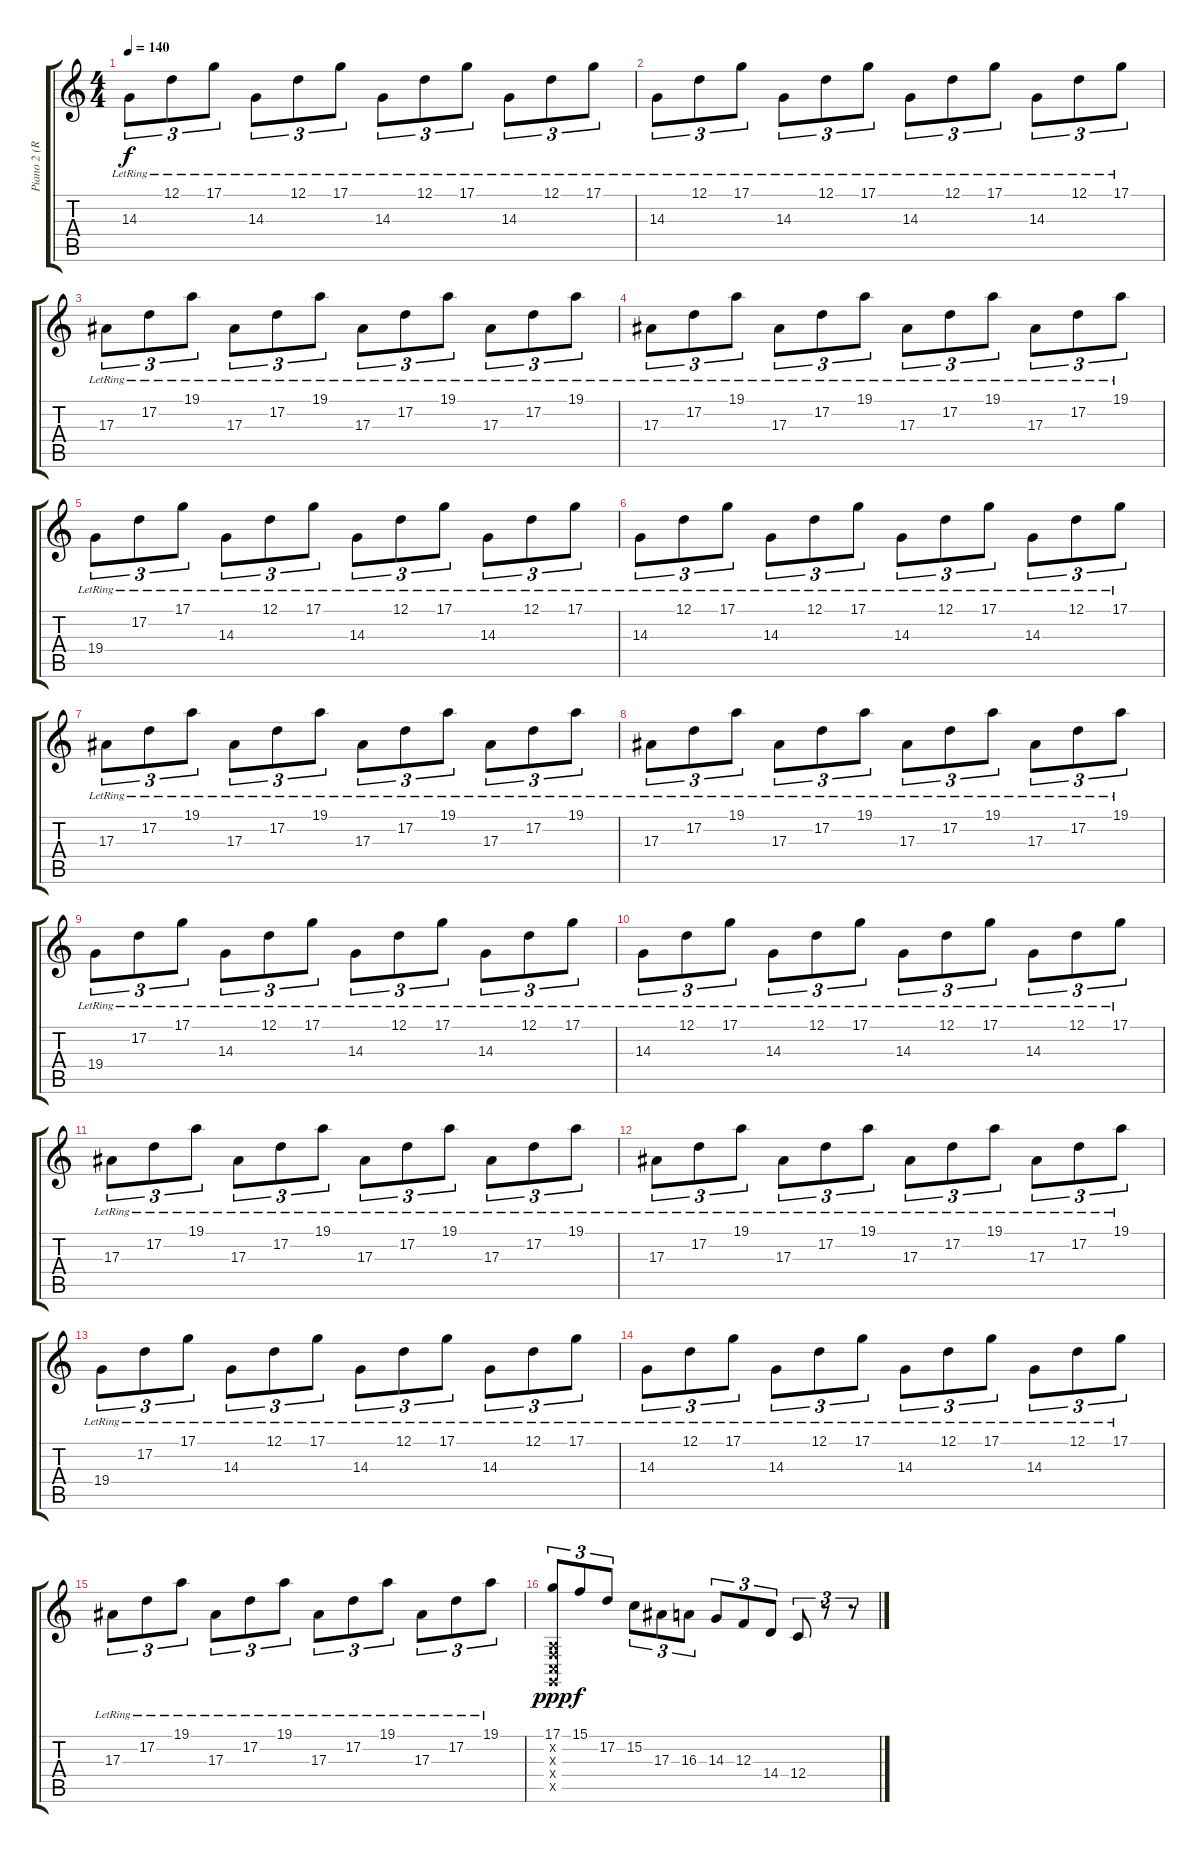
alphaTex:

\track ("Piano 2 (Right Hand)" "Piano 2 (R") {instrument brightacousticpiano}
\staff {score tabs}
\tuning (D4 A3 F3 C3 G2 C2) {hide}
\ts (4 4)
\tempo 140
\clef g2
\ks c
14.3{lr}.8{tu (3 2) dy f} 12.1{lr}.8{tu (3 2)} 17.1{lr}.8{tu (3 2)} 14.3{lr}.8{tu (3 2)} 12.1{lr}.8{tu (3 2)} 17.1{lr}.8{tu (3 2)} 14.3{lr}.8{tu (3 2)} 12.1{lr}.8{tu (3 2)} 17.1{lr}.8{tu (3 2)} 14.3{lr}.8{tu (3 2)} 12.1{lr}.8{tu (3 2)} 17.1{lr}.8{tu (3 2)} |
14.3{lr}.8{tu (3 2)} 12.1{lr}.8{tu (3 2)} 17.1{lr}.8{tu (3 2)} 14.3{lr}.8{tu (3 2)} 12.1{lr}.8{tu (3 2)} 17.1{lr}.8{tu (3 2)} 14.3{lr}.8{tu (3 2)} 12.1{lr}.8{tu (3 2)} 17.1{lr}.8{tu (3 2)} 14.3{lr}.8{tu (3 2)} 12.1{lr}.8{tu (3 2)} 17.1{lr}.8{tu (3 2)} |
17.3{lr}.8{tu (3 2)} 17.2{lr}.8{tu (3 2)} 19.1{lr}.8{tu (3 2)} 17.3{lr}.8{tu (3 2)} 17.2{lr}.8{tu (3 2)} 19.1{lr}.8{tu (3 2)} 17.3{lr}.8{tu (3 2)} 17.2{lr}.8{tu (3 2)} 19.1{lr}.8{tu (3 2)} 17.3{lr}.8{tu (3 2)} 17.2{lr}.8{tu (3 2)} 19.1{lr}.8{tu (3 2)} |
17.3{lr}.8{tu (3 2)} 17.2{lr}.8{tu (3 2)} 19.1{lr}.8{tu (3 2)} 17.3{lr}.8{tu (3 2)} 17.2{lr}.8{tu (3 2)} 19.1{lr}.8{tu (3 2)} 17.3{lr}.8{tu (3 2)} 17.2{lr}.8{tu (3 2)} 19.1{lr}.8{tu (3 2)} 17.3{lr}.8{tu (3 2)} 17.2{lr}.8{tu (3 2)} 19.1{lr}.8{tu (3 2)} |
19.4{lr}.8{tu (3 2)} 17.2{lr}.8{tu (3 2)} 17.1{lr}.8{tu (3 2)} 14.3{lr}.8{tu (3 2)} 12.1{lr}.8{tu (3 2)} 17.1{lr}.8{tu (3 2)} 14.3{lr}.8{tu (3 2)} 12.1{lr}.8{tu (3 2)} 17.1{lr}.8{tu (3 2)} 14.3{lr}.8{tu (3 2)} 12.1{lr}.8{tu (3 2)} 17.1{lr}.8{tu (3 2)} |
14.3{lr}.8{tu (3 2)} 12.1{lr}.8{tu (3 2)} 17.1{lr}.8{tu (3 2)} 14.3{lr}.8{tu (3 2)} 12.1{lr}.8{tu (3 2)} 17.1{lr}.8{tu (3 2)} 14.3{lr}.8{tu (3 2)} 12.1{lr}.8{tu (3 2)} 17.1{lr}.8{tu (3 2)} 14.3{lr}.8{tu (3 2)} 12.1{lr}.8{tu (3 2)} 17.1{lr}.8{tu (3 2)} |
17.3{lr}.8{tu (3 2)} 17.2{lr}.8{tu (3 2)} 19.1{lr}.8{tu (3 2)} 17.3{lr}.8{tu (3 2)} 17.2{lr}.8{tu (3 2)} 19.1{lr}.8{tu (3 2)} 17.3{lr}.8{tu (3 2)} 17.2{lr}.8{tu (3 2)} 19.1{lr}.8{tu (3 2)} 17.3{lr}.8{tu (3 2)} 17.2{lr}.8{tu (3 2)} 19.1{lr}.8{tu (3 2)} |
17.3{lr}.8{tu (3 2)} 17.2{lr}.8{tu (3 2)} 19.1{lr}.8{tu (3 2)} 17.3{lr}.8{tu (3 2)} 17.2{lr}.8{tu (3 2)} 19.1{lr}.8{tu (3 2)} 17.3{lr}.8{tu (3 2)} 17.2{lr}.8{tu (3 2)} 19.1{lr}.8{tu (3 2)} 17.3{lr}.8{tu (3 2)} 17.2{lr}.8{tu (3 2)} 19.1{lr}.8{tu (3 2)} |
19.4{lr}.8{tu (3 2)} 17.2{lr}.8{tu (3 2)} 17.1{lr}.8{tu (3 2)} 14.3{lr}.8{tu (3 2)} 12.1{lr}.8{tu (3 2)} 17.1{lr}.8{tu (3 2)} 14.3{lr}.8{tu (3 2)} 12.1{lr}.8{tu (3 2)} 17.1{lr}.8{tu (3 2)} 14.3{lr}.8{tu (3 2)} 12.1{lr}.8{tu (3 2)} 17.1{lr}.8{tu (3 2)} |
14.3{lr}.8{tu (3 2)} 12.1{lr}.8{tu (3 2)} 17.1{lr}.8{tu (3 2)} 14.3{lr}.8{tu (3 2)} 12.1{lr}.8{tu (3 2)} 17.1{lr}.8{tu (3 2)} 14.3{lr}.8{tu (3 2)} 12.1{lr}.8{tu (3 2)} 17.1{lr}.8{tu (3 2)} 14.3{lr}.8{tu (3 2)} 12.1{lr}.8{tu (3 2)} 17.1{lr}.8{tu (3 2)} |
17.3{lr}.8{tu (3 2)} 17.2{lr}.8{tu (3 2)} 19.1{lr}.8{tu (3 2)} 17.3{lr}.8{tu (3 2)} 17.2{lr}.8{tu (3 2)} 19.1{lr}.8{tu (3 2)} 17.3{lr}.8{tu (3 2)} 17.2{lr}.8{tu (3 2)} 19.1{lr}.8{tu (3 2)} 17.3{lr}.8{tu (3 2)} 17.2{lr}.8{tu (3 2)} 19.1{lr}.8{tu (3 2)} |
17.3{lr}.8{tu (3 2)} 17.2{lr}.8{tu (3 2)} 19.1{lr}.8{tu (3 2)} 17.3{lr}.8{tu (3 2)} 17.2{lr}.8{tu (3 2)} 19.1{lr}.8{tu (3 2)} 17.3{lr}.8{tu (3 2)} 17.2{lr}.8{tu (3 2)} 19.1{lr}.8{tu (3 2)} 17.3{lr}.8{tu (3 2)} 17.2{lr}.8{tu (3 2)} 19.1{lr}.8{tu (3 2)} |
19.4{lr}.8{tu (3 2)} 17.2{lr}.8{tu (3 2)} 17.1{lr}.8{tu (3 2)} 14.3{lr}.8{tu (3 2)} 12.1{lr}.8{tu (3 2)} 17.1{lr}.8{tu (3 2)} 14.3{lr}.8{tu (3 2)} 12.1{lr}.8{tu (3 2)} 17.1{lr}.8{tu (3 2)} 14.3{lr}.8{tu (3 2)} 12.1{lr}.8{tu (3 2)} 17.1{lr}.8{tu (3 2)} |
14.3{lr}.8{tu (3 2)} 12.1{lr}.8{tu (3 2)} 17.1{lr}.8{tu (3 2)} 14.3{lr}.8{tu (3 2)} 12.1{lr}.8{tu (3 2)} 17.1{lr}.8{tu (3 2)} 14.3{lr}.8{tu (3 2)} 12.1{lr}.8{tu (3 2)} 17.1{lr}.8{tu (3 2)} 14.3{lr}.8{tu (3 2)} 12.1{lr}.8{tu (3 2)} 17.1{lr}.8{tu (3 2)} |
17.3{lr}.8{tu (3 2)} 17.2{lr}.8{tu (3 2)} 19.1{lr}.8{tu (3 2)} 17.3{lr}.8{tu (3 2)} 17.2{lr}.8{tu (3 2)} 19.1{lr}.8{tu (3 2)} 17.3{lr}.8{tu (3 2)} 17.2{lr}.8{tu (3 2)} 19.1{lr}.8{tu (3 2)} 17.3{lr}.8{tu (3 2)} 17.2{lr}.8{tu (3 2)} 19.1{lr}.8{tu (3 2)} |
(17.1 0.2{x} 0.3{x} 0.4{x} 0.5{x}).8{tu (3 2) dy ppp} 15.1.8{tu (3 2) dy f} 17.2.8{tu (3 2)} 15.2.8{tu (3 2)} 17.3.8{tu (3 2)} 16.3.8{tu (3 2)} 14.3.8{tu (3 2)} 12.3.8{tu (3 2)} 14.4.8{tu (3 2)} 12.4.8{tu (3 2)} r.8{tu (3 2)} r.8{tu (3 2)}
